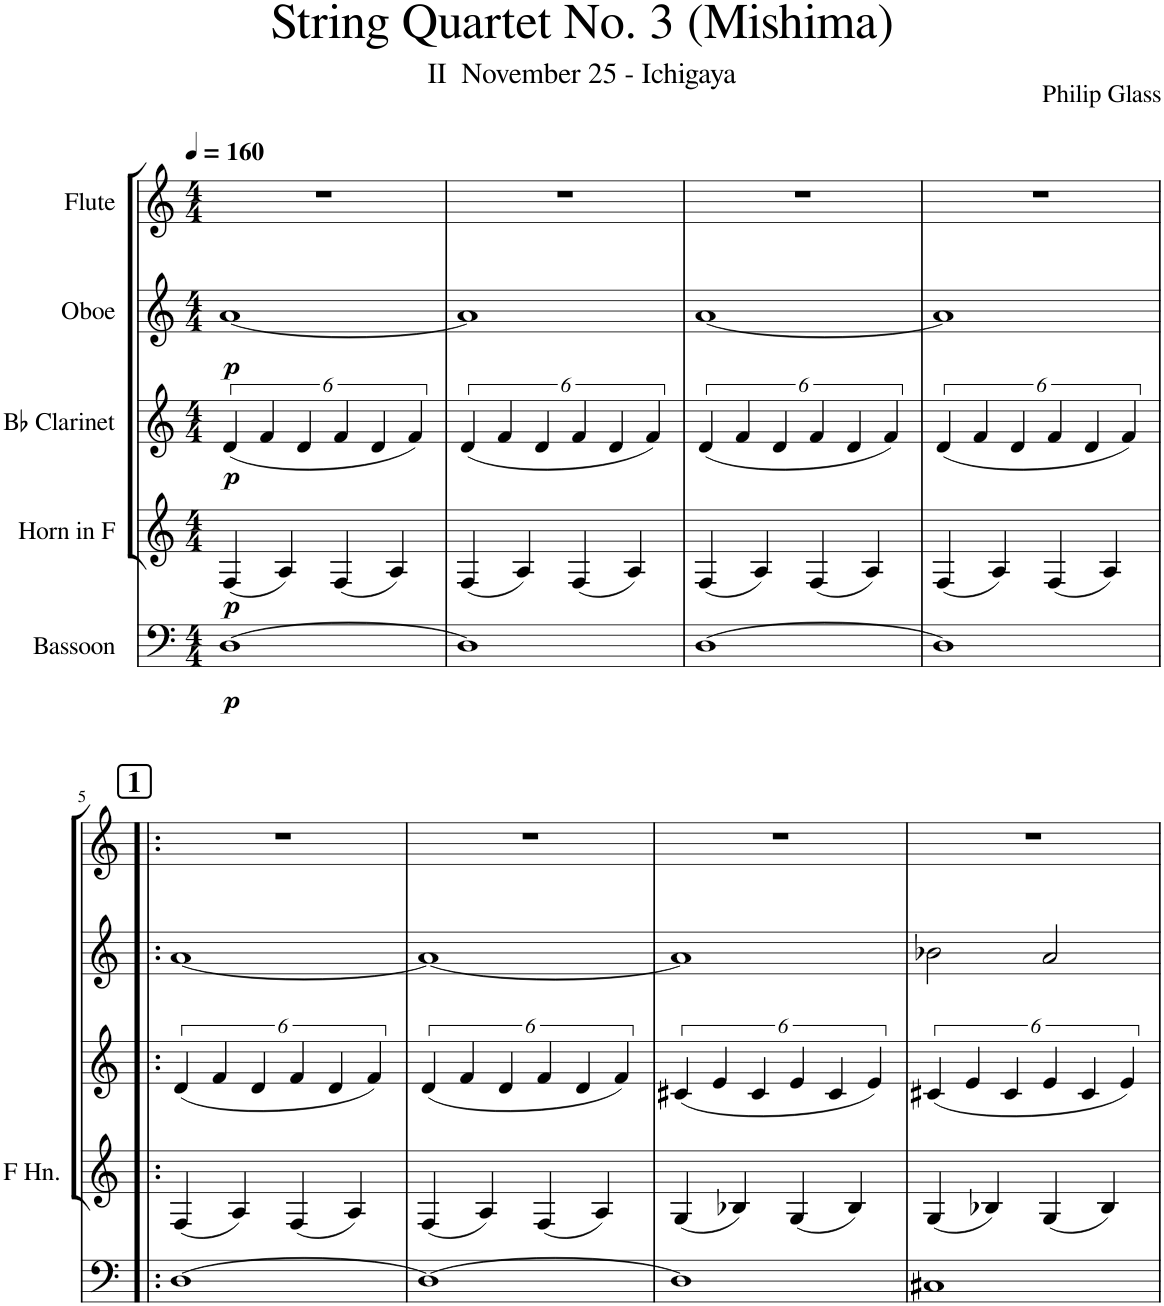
**kern	**dynam	**kern	**dynam	**kern	**dynam	**kern	**dynam	**kern
*part5	*part5	*part4	*part4	*part3	*part3	*part2	*part2	*part1
*staff5	*staff5	*staff4	*staff4	*staff3	*staff3	*staff2	*staff2	*staff1
*I"Bassoon	*	*I"Horn in F	*	*I"Bb Clarinet	*	*I"Oboe	*	*I"Flute
*I'Bsn	*	*	*	*I'Cl	*	*I'Ob	*	*I'Fl
*clefF4	*	*clefG2	*	*clefG2	*	*clefG2	*	*clefG2
*	*	*ITrd4c7	*	*ITrd1c2	*	*	*	*
*k[]	*	*k[]	*	*k[]	*	*k[]	*	*k[]
*M4/4	*	*M4/4	*	*M4/4	*	*M4/4	*	*M4/4
*MM160	*	*MM160	*	*MM160	*	*MM160	*	*MM160
=1	=1	=1	=1	=1	=1	=1	=1	=1
!	!LO:DY:b	!	!LO:DY:b	!	!LO:DY:b	!	!LO:DY:b	!
[1D	p	(4F/	p	(6d/	p	[1a	p	1r
.	.	.	.	6f/	.	.	.	.
.	.	4A/)	.	.	.	.	.	.
.	.	.	.	6d/	.	.	.	.
.	.	(4F/	.	6f/	.	.	.	.
.	.	.	.	6d/	.	.	.	.
.	.	4A/)	.	.	.	.	.	.
.	.	.	.	6f/)	.	.	.	.
=2	=2	=2	=2	=2	=2	=2	=2	=2
1D]	.	(4F/	.	(6d/	.	1a]	.	1r
.	.	.	.	6f/	.	.	.	.
.	.	4A/)	.	.	.	.	.	.
.	.	.	.	6d/	.	.	.	.
.	.	(4F/	.	6f/	.	.	.	.
.	.	.	.	6d/	.	.	.	.
.	.	4A/)	.	.	.	.	.	.
.	.	.	.	6f/)	.	.	.	.
=3	=3	=3	=3	=3	=3	=3	=3	=3
[1D	.	(4F/	.	(6d/	.	[1a	.	1r
.	.	.	.	6f/	.	.	.	.
.	.	4A/)	.	.	.	.	.	.
.	.	.	.	6d/	.	.	.	.
.	.	(4F/	.	6f/	.	.	.	.
.	.	.	.	6d/	.	.	.	.
.	.	4A/)	.	.	.	.	.	.
.	.	.	.	6f/)	.	.	.	.
=4	=4	=4	=4	=4	=4	=4	=4	=4
1D]	.	(4F/	.	(6d/	.	1a]	.	1r
.	.	.	.	6f/	.	.	.	.
.	.	4A/)	.	.	.	.	.	.
.	.	.	.	6d/	.	.	.	.
.	.	(4F/	.	6f/	.	.	.	.
.	.	.	.	6d/	.	.	.	.
.	.	4A/)	.	.	.	.	.	.
.	.	.	.	6f/)	.	.	.	.
!!LO:LB:g=z
!!LO:REH:place=s1:a:B:cj:fs=14:t=1
=5!|:	=5!|:	=5!|:	=5!|:	=5!|:	=5!|:	=5!|:	=5!|:	=5!|:
[1D	.	(4F/	.	(6d/	.	[1a	.	1r
.	.	.	.	6f/	.	.	.	.
.	.	4A/)	.	.	.	.	.	.
.	.	.	.	6d/	.	.	.	.
.	.	(4F/	.	6f/	.	.	.	.
.	.	.	.	6d/	.	.	.	.
.	.	4A/)	.	.	.	.	.	.
.	.	.	.	6f/)	.	.	.	.
=6	=6	=6	=6	=6	=6	=6	=6	=6
1D_	.	(4F/	.	(6d/	.	1a_	.	1r
.	.	.	.	6f/	.	.	.	.
.	.	4A/)	.	.	.	.	.	.
.	.	.	.	6d/	.	.	.	.
.	.	(4F/	.	6f/	.	.	.	.
.	.	.	.	6d/	.	.	.	.
.	.	4A/)	.	.	.	.	.	.
.	.	.	.	6f/)	.	.	.	.
=7	=7	=7	=7	=7	=7	=7	=7	=7
1D]	.	(4G/	.	(6c#X/	.	1a]	.	1r
.	.	.	.	6e/	.	.	.	.
.	.	4B-X/)	.	.	.	.	.	.
.	.	.	.	6c#/	.	.	.	.
.	.	(4G/	.	6e/	.	.	.	.
.	.	.	.	6c#/	.	.	.	.
.	.	4B-/)	.	.	.	.	.	.
.	.	.	.	6e/)	.	.	.	.
=8	=8	=8	=8	=8	=8	=8	=8	=8
1C#X	.	(4G/	.	(6c#X/	.	2b-X\	.	1r
.	.	.	.	6e/	.	.	.	.
.	.	4B-X/)	.	.	.	.	.	.
.	.	.	.	6c#/	.	.	.	.
.	.	(4G/	.	6e/	.	2a/	.	.
.	.	.	.	6c#/	.	.	.	.
.	.	4B-/)	.	.	.	.	.	.
.	.	.	.	6e/)	.	.	.	.
=	=	=	=	=	=	=	=	=
*-	*-	*-	*-	*-	*-	*-	*-	*-
